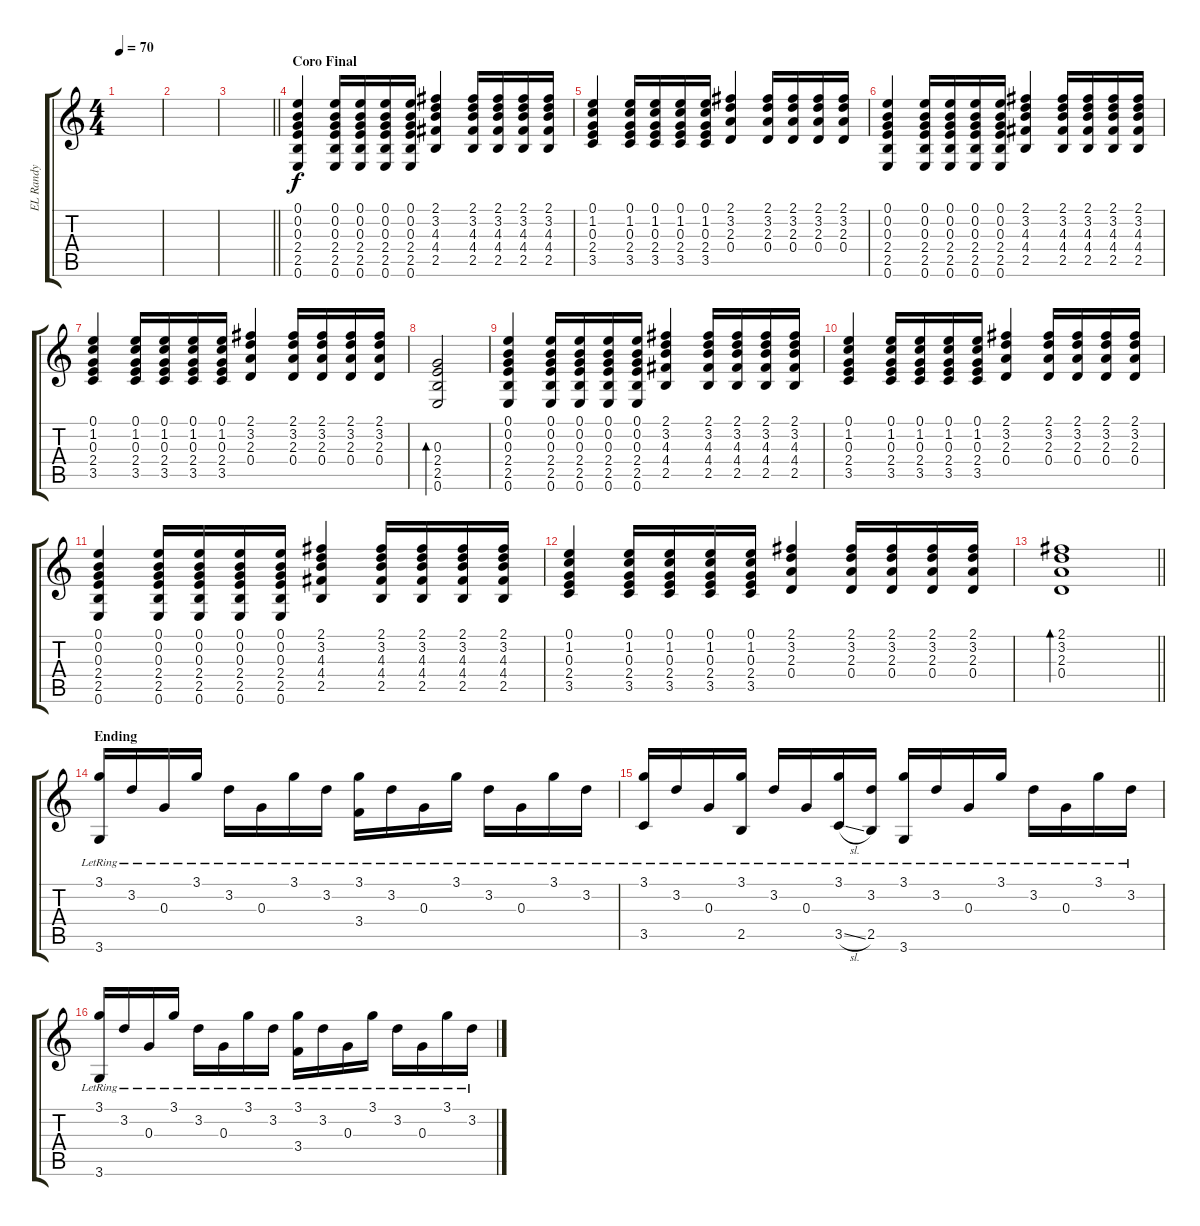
\track ("EL Randy" "EL Randy") {instrument acousticguitarsteel}
\staff {score tabs}
\tuning (E4 B3 G3 D3 A2 E2) {hide}
\ts (4 4)
\tempo 70
\clef g2
\ks c
|
|
\barLineRight lightlight
|
\section ("" "Coro Final")
(0.1 0.2 0.3 2.4 2.5 0.6).4 (0.1 0.2 0.3 2.4 2.5 0.6).16 (0.1 0.2 0.3 2.4 2.5 0.6).16 (0.1 0.2 0.3 2.4 2.5 0.6).16 (0.1 0.2 0.3 2.4 2.5 0.6).16 (2.1 3.2 4.3 4.4 2.5).4 (2.1 3.2 4.3 4.4 2.5).16 (2.1 3.2 4.3 4.4 2.5).16 (2.1 3.2 4.3 4.4 2.5).16 (2.1 3.2 4.3 4.4 2.5).16 |
(0.1 1.2 0.3 2.4 3.5).4 (0.1 1.2 0.3 2.4 3.5).16 (0.1 1.2 0.3 2.4 3.5).16 (0.1 1.2 0.3 2.4 3.5).16 (0.1 1.2 0.3 2.4 3.5).16 (2.1 3.2 2.3 0.4).4 (2.1 3.2 2.3 0.4).16 (2.1 3.2 2.3 0.4).16 (2.1 3.2 2.3 0.4).16 (2.1 3.2 2.3 0.4).16 |
(0.1 0.2 0.3 2.4 2.5 0.6).4 (0.1 0.2 0.3 2.4 2.5 0.6).16 (0.1 0.2 0.3 2.4 2.5 0.6).16 (0.1 0.2 0.3 2.4 2.5 0.6).16 (0.1 0.2 0.3 2.4 2.5 0.6).16 (2.1 3.2 4.3 4.4 2.5).4 (2.1 3.2 4.3 4.4 2.5).16 (2.1 3.2 4.3 4.4 2.5).16 (2.1 3.2 4.3 4.4 2.5).16 (2.1 3.2 4.3 4.4 2.5).16 |
(0.1 1.2 0.3 2.4 3.5).4 (0.1 1.2 0.3 2.4 3.5).16 (0.1 1.2 0.3 2.4 3.5).16 (0.1 1.2 0.3 2.4 3.5).16 (0.1 1.2 0.3 2.4 3.5).16 (2.1 3.2 2.3 0.4).4 (2.1 3.2 2.3 0.4).16 (2.1 3.2 2.3 0.4).16 (2.1 3.2 2.3 0.4).16 (2.1 3.2 2.3 0.4).16 |
(0.3 2.4 2.5 0.6).2{bd 60} |
(0.1 0.2 0.3 2.4 2.5 0.6).4 (0.1 0.2 0.3 2.4 2.5 0.6).16 (0.1 0.2 0.3 2.4 2.5 0.6).16 (0.1 0.2 0.3 2.4 2.5 0.6).16 (0.1 0.2 0.3 2.4 2.5 0.6).16 (2.1 3.2 4.3 4.4 2.5).4 (2.1 3.2 4.3 4.4 2.5).16 (2.1 3.2 4.3 4.4 2.5).16 (2.1 3.2 4.3 4.4 2.5).16 (2.1 3.2 4.3 4.4 2.5).16 |
(0.1 1.2 0.3 2.4 3.5).4 (0.1 1.2 0.3 2.4 3.5).16 (0.1 1.2 0.3 2.4 3.5).16 (0.1 1.2 0.3 2.4 3.5).16 (0.1 1.2 0.3 2.4 3.5).16 (2.1 3.2 2.3 0.4).4 (2.1 3.2 2.3 0.4).16 (2.1 3.2 2.3 0.4).16 (2.1 3.2 2.3 0.4).16 (2.1 3.2 2.3 0.4).16 |
(0.1 0.2 0.3 2.4 2.5 0.6).4 (0.1 0.2 0.3 2.4 2.5 0.6).16 (0.1 0.2 0.3 2.4 2.5 0.6).16 (0.1 0.2 0.3 2.4 2.5 0.6).16 (0.1 0.2 0.3 2.4 2.5 0.6).16 (2.1 3.2 4.3 4.4 2.5).4 (2.1 3.2 4.3 4.4 2.5).16 (2.1 3.2 4.3 4.4 2.5).16 (2.1 3.2 4.3 4.4 2.5).16 (2.1 3.2 4.3 4.4 2.5).16 |
(0.1 1.2 0.3 2.4 3.5).4 (0.1 1.2 0.3 2.4 3.5).16 (0.1 1.2 0.3 2.4 3.5).16 (0.1 1.2 0.3 2.4 3.5).16 (0.1 1.2 0.3 2.4 3.5).16 (2.1 3.2 2.3 0.4).4 (2.1 3.2 2.3 0.4).16 (2.1 3.2 2.3 0.4).16 (2.1 3.2 2.3 0.4).16 (2.1 3.2 2.3 0.4).16 |
\barLineRight lightlight
(2.1 3.2 2.3 0.4).1{bd 240} |
\section ("" "Ending")
(3.1{lr} 3.6{lr}).16{volume 9} 3.2{lr}.16 0.3{lr}.16 3.1{lr}.16 3.2{lr}.16 0.3{lr}.16 3.1{lr}.16 3.2{lr}.16 (3.1{lr} 3.4{lr}).16 3.2{lr}.16 0.3{lr}.16 3.1{lr}.16 3.2{lr}.16 0.3{lr}.16 3.1{lr}.16 3.2{lr}.16 |
(3.1{lr} 3.5{lr}).16 3.2{lr}.16 0.3{lr}.16 (3.1{lr} 2.5{lr}).16 3.2{lr}.16 0.3{lr}.16 (3.1{lr} 3.5{sl lr}).16 (3.2{lr} 2.5{lr}).16 (3.1{lr} 3.6{lr}).16 3.2{lr}.16 0.3{lr}.16 3.1{lr}.16 3.2{lr}.16 0.3{lr}.16 3.1{lr}.16 3.2{lr}.16 |
(3.1{lr} 3.6{lr}).16 3.2{lr}.16 0.3{lr}.16 3.1{lr}.16 3.2{lr}.16 0.3{lr}.16 3.1{lr}.16 3.2{lr}.16 (3.1{lr} 3.4{lr}).16 3.2{lr}.16 0.3{lr}.16 3.1{lr}.16 3.2{lr}.16 0.3{lr}.16 3.1{lr}.16 3.2{lr}.16
